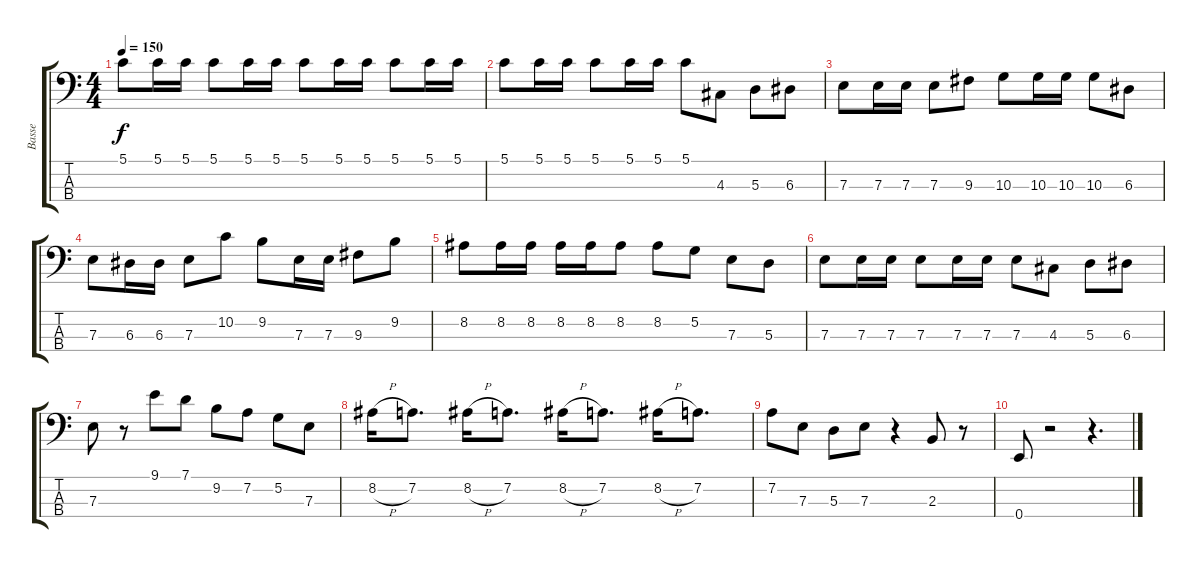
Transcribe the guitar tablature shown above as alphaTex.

\track ("Basse" "Basse") {instrument electricbassfinger}
\staff {score tabs}
\tuning (G2 D2 A1 E1) {hide}
\ts (4 4)
\tempo 150
\clef f4
\ks c
5.1.8{dy f} 5.1.16 5.1.16 5.1.8 5.1.16 5.1.16 5.1.8 5.1.16 5.1.16 5.1.8 5.1.16 5.1.16 |
5.1.8 5.1.16 5.1.16 5.1.8 5.1.16 5.1.16 5.1.8 4.3.8 5.3.8 6.3.8 |
7.3.8 7.3.16 7.3.16 7.3.8 9.3.8 10.3.8 10.3.16 10.3.16 10.3.8 6.3.8 |
7.3.8 6.3.16 6.3.16 7.3.8 10.2.8 9.2.8 7.3.16 7.3.16 9.3.8 9.2.8 |
8.2.8 8.2.16 8.2.16 8.2.16 8.2.16 8.2.8 8.2.8 5.2.8 7.3.8 5.3.8 |
7.3.8 7.3.16 7.3.16 7.3.8 7.3.16 7.3.16 7.3.8 4.3.8 5.3.8 6.3.8 |
7.3.8 r.8 9.1.8 7.1.8 9.2.8 7.2.8 5.2.8 7.3.8 |
8.2{h}.16 7.2.8{d} 8.2{h}.16 7.2.8{d} 8.2{h}.16 7.2.8{d} 8.2{h}.16 7.2.8{d} |
7.2.8 7.3.8 5.3.8 7.3.8 r.4 2.3.8 r.8 |
0.4.8 r.2 r.4{d}
